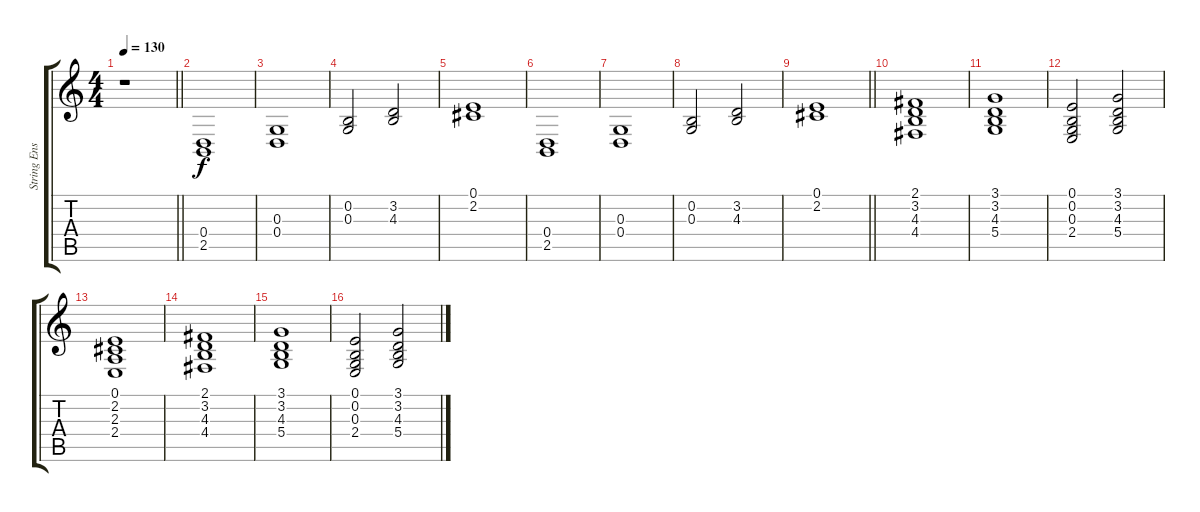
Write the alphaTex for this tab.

\track ("String Ensemble" "String Ens") {instrument stringensemble2}
\staff {score tabs}
\tuning (E4 B3 G3 D3 A2 E2) {hide}
\ts (4 4)
\tempo 130
\clef g2
\barLineRight lightlight
\ks c
r.1{dy f} |
(0.4 2.5).1 |
(0.3 0.4).1 |
(0.2 0.3).2 (3.2 4.3).2 |
(0.1 2.2).1 |
(0.4 2.5).1 |
(0.3 0.4).1 |
(0.2 0.3).2 (3.2 4.3).2 |
\barLineRight lightlight
(0.1 2.2).1 |
(2.1 3.2 4.3 4.4).1 |
(3.1 3.2 4.3 5.4).1 |
(0.1 0.2 0.3 2.4).2 (3.1 3.2 4.3 5.4).2 |
(0.1 2.2 2.3 2.4).1 |
(2.1 3.2 4.3 4.4).1 |
(3.1 3.2 4.3 5.4).1 |
(0.1 0.2 0.3 2.4).2 (3.1 3.2 4.3 5.4).2
